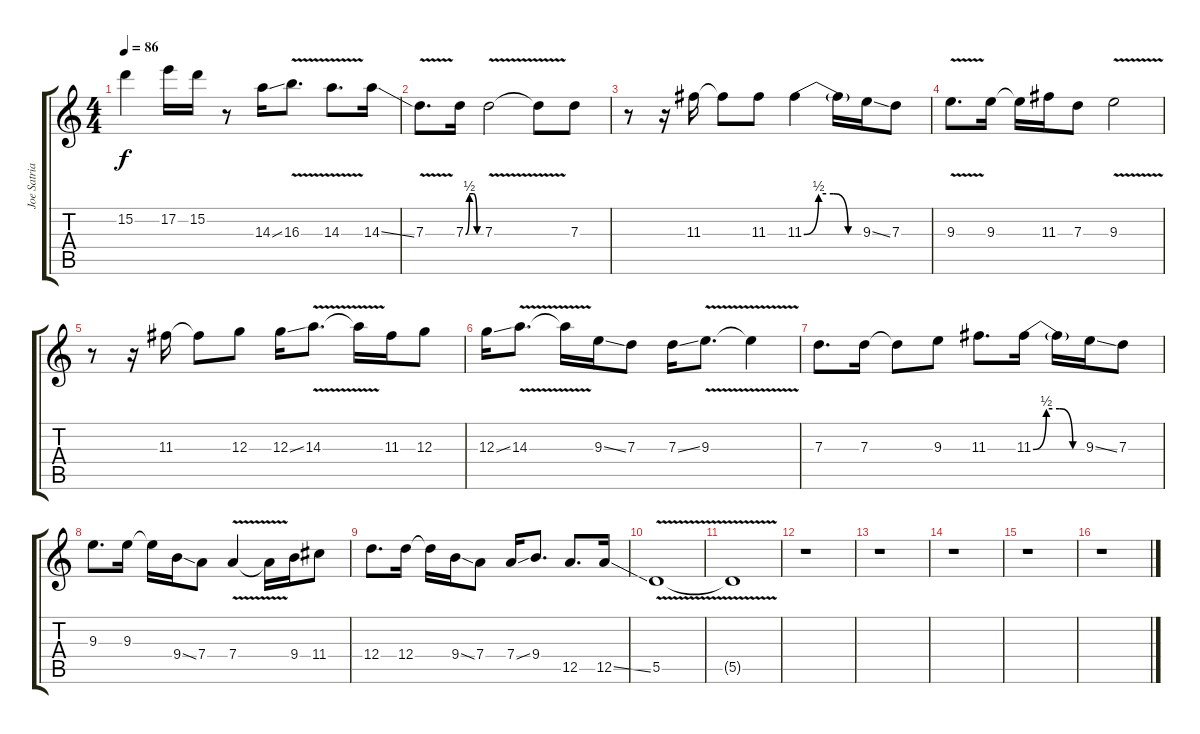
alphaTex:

\track ("Joe Satriani" "Joe Satria") {instrument distortionguitar}
\staff {score tabs}
\tuning (E4 B3 G3 D3 A2 D2) {hide}
\ts (4 4)
\tempo 86
\clef g2
\ks c
15.2{t}.4{dy f} 17.2.16 15.2.16 r.8 14.3{ss}.16 16.3{v}.8{d} 14.3{v}.8{d} 14.3{ss}.16 |
7.3{v}.8{d} 7.3{be (custom 0 0 15 2 30 2 45 0 60 0)}.16 7.3{v}.2 7.3{t}.8 7.3.8 |
r.8 r.16 11.3.16 11.3{t}.8 11.3.8 11.3{be (custom 0 0 15 2 30 2 45 0 60 0)}.4 11.3{t}.16 9.3{ss}.16 7.3.8 |
9.3{v}.8{d} 9.3.16 9.3{t}.16 11.3.16 7.3.8 9.3{v}.2 |
r.8 r.16 11.3.16 11.3{t}.8 12.3.8 12.3{ss}.16 14.3{v}.8{d} 14.3{t}.16 11.3.16 12.3.8 |
12.3{ss}.16 14.3{v}.8{d} 14.3{t}.16 9.3{ss}.16 7.3.8 7.3{ss}.16 9.3{v}.8{d} 9.3{t}.4 |
7.3.8{d} 7.3.16 7.3{t}.8 9.3.8 11.3.8{d} 11.3{be (custom 0 0 15 2 30 2 45 0 60 0)}.16 11.3{t}.16 9.3{ss}.16 7.3.8 |
9.3.8{d} 9.3.16 9.3{t}.16 9.4{ss}.16 7.4.8 7.4{v}.4 7.4{t}.16 9.4.16 11.4.8 |
12.4.8{d} 12.4.16 12.4{t}.16 9.4{ss}.16 7.4.8 7.4{ss}.16 9.4.8{d} 12.5.8{d} 12.5{ss}.16 |
5.5{v}.1 |
5.5{t}.1 |
r.1 |
r.1 |
r.1 |
r.1 |
r.1
